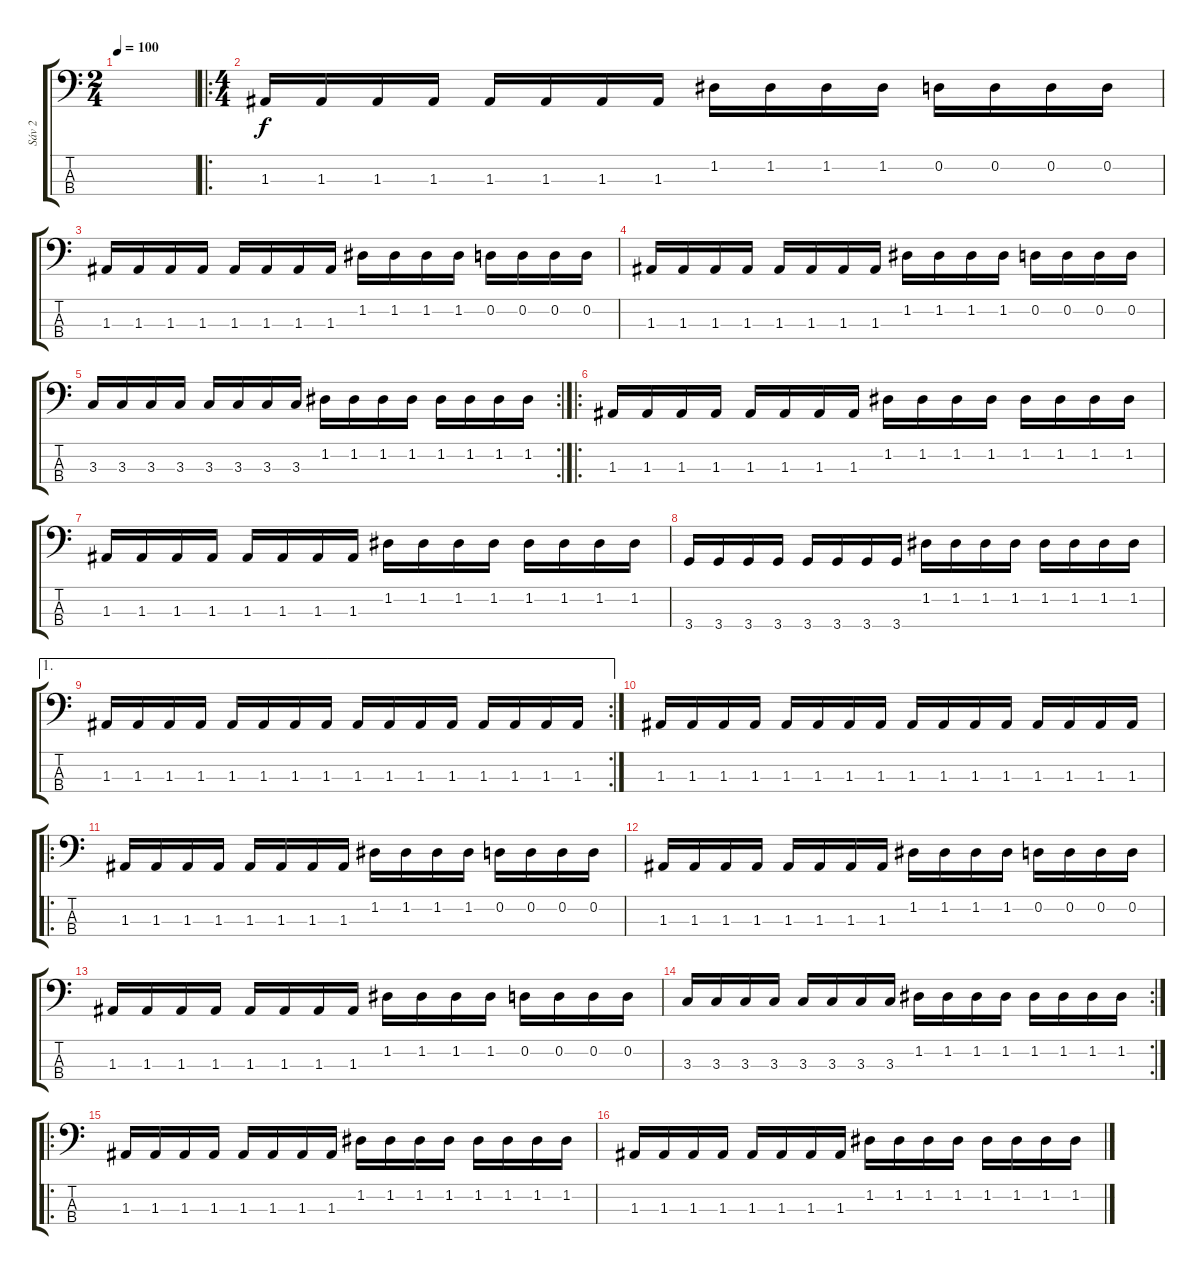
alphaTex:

\track ("Sáv 2" "Sáv 2") {instrument electricbasspick}
\staff {score tabs}
\tuning (G2 D2 A1 E1) {hide}
\ts (2 4)
\tempo 100
\clef f4
\ks c
|
\ro
\ts (4 4)
1.3.16 1.3.16 1.3.16 1.3.16 1.3.16 1.3.16 1.3.16 1.3.16 1.2.16 1.2.16 1.2.16 1.2.16 0.2.16 0.2.16 0.2.16 0.2.16 |
1.3.16 1.3.16 1.3.16 1.3.16 1.3.16 1.3.16 1.3.16 1.3.16 1.2.16 1.2.16 1.2.16 1.2.16 0.2.16 0.2.16 0.2.16 0.2.16 |
1.3.16 1.3.16 1.3.16 1.3.16 1.3.16 1.3.16 1.3.16 1.3.16 1.2.16 1.2.16 1.2.16 1.2.16 0.2.16 0.2.16 0.2.16 0.2.16 |
\rc 2
3.3.16 3.3.16 3.3.16 3.3.16 3.3.16 3.3.16 3.3.16 3.3.16 1.2.16 1.2.16 1.2.16 1.2.16 1.2.16 1.2.16 1.2.16 1.2.16 |
\ro
1.3.16 1.3.16 1.3.16 1.3.16 1.3.16 1.3.16 1.3.16 1.3.16 1.2.16 1.2.16 1.2.16 1.2.16 1.2.16 1.2.16 1.2.16 1.2.16 |
1.3.16 1.3.16 1.3.16 1.3.16 1.3.16 1.3.16 1.3.16 1.3.16 1.2.16 1.2.16 1.2.16 1.2.16 1.2.16 1.2.16 1.2.16 1.2.16 |
3.4.16 3.4.16 3.4.16 3.4.16 3.4.16 3.4.16 3.4.16 3.4.16 1.2.16 1.2.16 1.2.16 1.2.16 1.2.16 1.2.16 1.2.16 1.2.16 |
\ae 1
\rc 2
1.3.16 1.3.16 1.3.16 1.3.16 1.3.16 1.3.16 1.3.16 1.3.16 1.3.16 1.3.16 1.3.16 1.3.16 1.3.16 1.3.16 1.3.16 1.3.16 |
1.3.16 1.3.16 1.3.16 1.3.16 1.3.16 1.3.16 1.3.16 1.3.16 1.3.16 1.3.16 1.3.16 1.3.16 1.3.16 1.3.16 1.3.16 1.3.16 |
\ro
1.3.16 1.3.16 1.3.16 1.3.16 1.3.16 1.3.16 1.3.16 1.3.16 1.2.16 1.2.16 1.2.16 1.2.16 0.2.16 0.2.16 0.2.16 0.2.16 |
1.3.16 1.3.16 1.3.16 1.3.16 1.3.16 1.3.16 1.3.16 1.3.16 1.2.16 1.2.16 1.2.16 1.2.16 0.2.16 0.2.16 0.2.16 0.2.16 |
1.3.16 1.3.16 1.3.16 1.3.16 1.3.16 1.3.16 1.3.16 1.3.16 1.2.16 1.2.16 1.2.16 1.2.16 0.2.16 0.2.16 0.2.16 0.2.16 |
\rc 2
3.3.16 3.3.16 3.3.16 3.3.16 3.3.16 3.3.16 3.3.16 3.3.16 1.2.16 1.2.16 1.2.16 1.2.16 1.2.16 1.2.16 1.2.16 1.2.16 |
\ro
1.3.16 1.3.16 1.3.16 1.3.16 1.3.16 1.3.16 1.3.16 1.3.16 1.2.16 1.2.16 1.2.16 1.2.16 1.2.16 1.2.16 1.2.16 1.2.16 |
1.3.16 1.3.16 1.3.16 1.3.16 1.3.16 1.3.16 1.3.16 1.3.16 1.2.16 1.2.16 1.2.16 1.2.16 1.2.16 1.2.16 1.2.16 1.2.16
